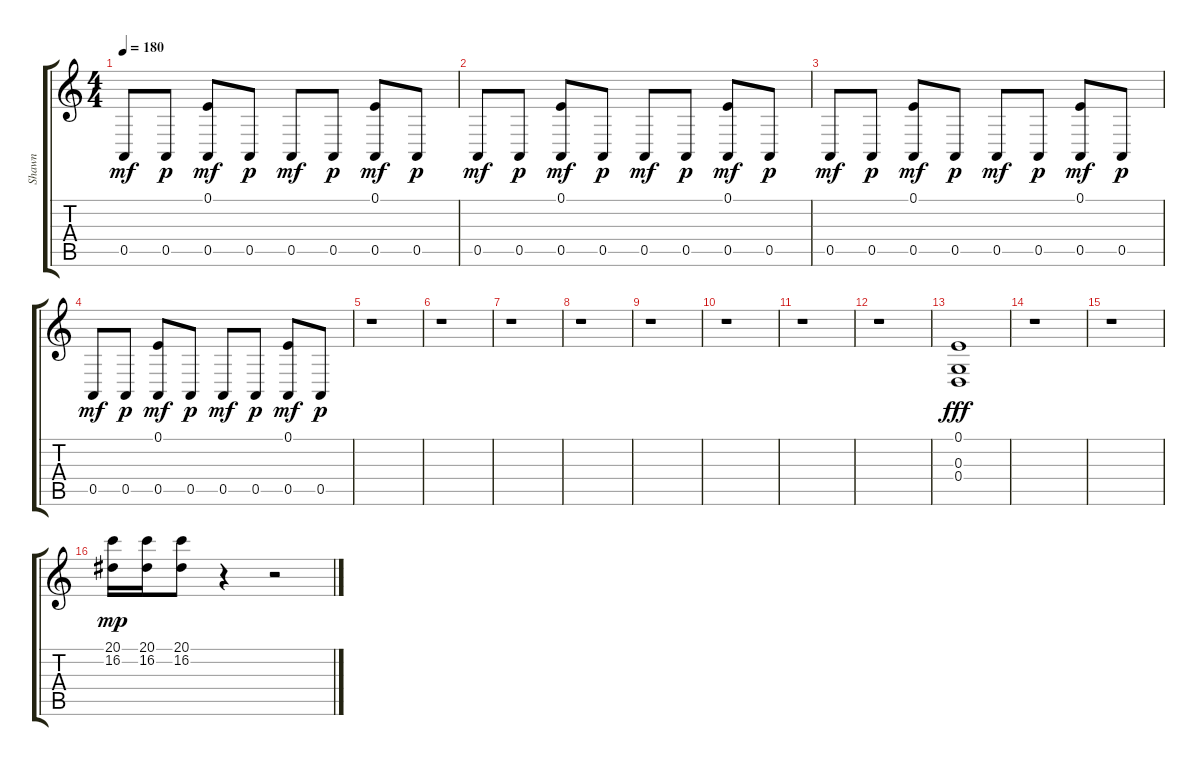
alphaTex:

\track ("Shawn" "Shawn") {instrument melodictom}
\staff {score tabs}
\tuning (E4 B3 G3 D3 A2 E2) {hide}
\ts (4 4)
\tempo 180
\clef g2
\ks c
0.5.8{dy mf} 0.5.8{dy p} (0.1 0.5).8{dy mf} 0.5.8{dy p} 0.5.8{dy mf} 0.5.8{dy p} (0.1 0.5).8{dy mf} 0.5.8{dy p} |
0.5.8{dy mf} 0.5.8{dy p} (0.1 0.5).8{dy mf} 0.5.8{dy p} 0.5.8{dy mf} 0.5.8{dy p} (0.1 0.5).8{dy mf} 0.5.8{dy p} |
0.5.8{dy mf} 0.5.8{dy p} (0.1 0.5).8{dy mf} 0.5.8{dy p} 0.5.8{dy mf} 0.5.8{dy p} (0.1 0.5).8{dy mf} 0.5.8{dy p} |
0.5.8{dy mf} 0.5.8{dy p} (0.1 0.5).8{dy mf} 0.5.8{dy p} 0.5.8{dy mf} 0.5.8{dy p} (0.1 0.5).8{dy mf} 0.5.8{dy p} |
r.1 |
r.1 |
r.1 |
r.1 |
r.1 |
r.1 |
r.1 |
r.1 |
(0.1 0.3 0.4).1{dy fff} |
r.1 |
r.1 |
(20.1 16.2).16{dy mp volume 11 instrument woodblock} (20.1 16.2).16 (20.1 16.2).8 r.4 r.2
